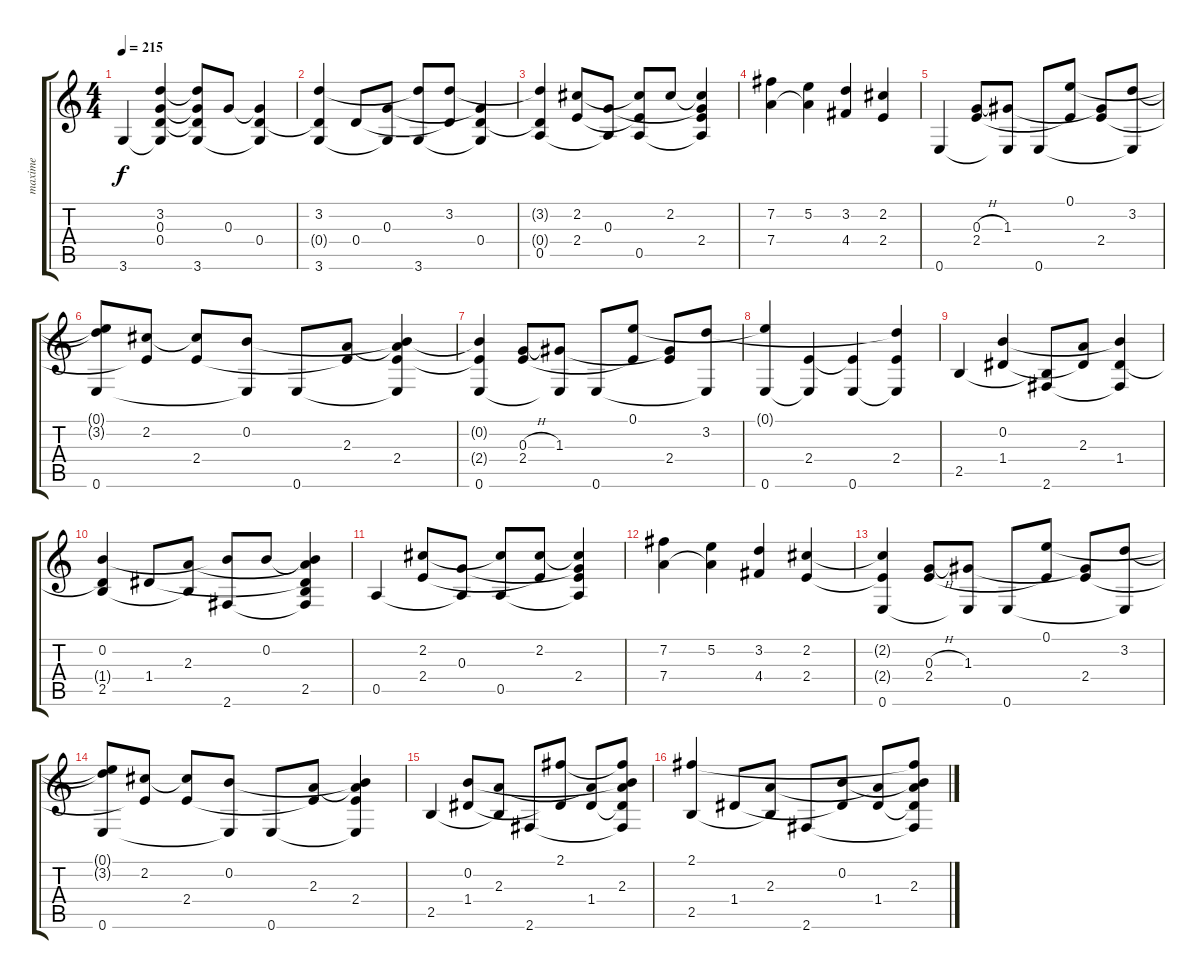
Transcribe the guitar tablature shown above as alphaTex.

\track ("maxime" "maxime") {instrument acousticguitarnylon}
\staff {score tabs}
\tuning (E4 B3 G3 D3 A2 E2) {hide}
\ts (4 4)
\tempo 215
\clef g2
\ks c
3.6.4{dy f} (3.2 0.3 0.4 3.6{t}).4 (3.2{t} 0.3{t} 0.4{t} 3.6).8 0.3.8 (0.3{t} 0.4 3.6{t}).4 |
(3.2 0.4{t} 3.6).4 0.4.8 (0.3 3.6{t}).8 (3.2{t} 3.6).8 (3.2 0.4{t}).8 (0.3{t} 0.4 3.6{t}).4 |
(3.2{t} 0.4{t} 0.5).4 (2.2 2.4).8 (0.3 0.5{t}).8 (2.2{t} 2.4{t} 0.5).8 2.2.8 (2.2{t} 0.3{t} 2.4 0.5{t}).4 |
(7.2 7.4).4 (5.2 7.4{t}).4 (3.2 4.4).4 (2.2 2.4).4 |
0.6.4 (0.3{h} 2.4).8 (1.3 0.6{t}).8 0.6.8 (0.1 2.4{t}).8 (1.3{t} 2.4).8 (3.2 0.6{t}).8 |
(0.1{t} 3.2{t} 0.6).8 (2.2 2.4{t}).8 (2.2{t} 2.4).8 (0.2 0.6{t}).8 0.6.8 (2.3 2.4{t}).8 (0.2{t} 2.3{t} 2.4 0.6{t}).4 |
(0.2{t} 2.4{t} 0.6).4 (0.3{h} 2.4).8 (1.3 0.6{t}).8 0.6.8 (0.1 2.4{t}).8 (1.3{t} 2.4).8 (3.2 0.6{t}).8 |
(0.1{t} 0.6).4 (2.4 0.6{t}).4 (2.4{t} 0.6).4 (3.2{t} 2.4 0.6{t}).4 |
2.5.4 (0.2 1.4).4 (2.5{t} 2.6).8 (2.3 1.4{t}).8 (0.2{t} 1.4 2.6{t}).4 |
(0.2 1.4{t} 2.5).4 1.4.8 (2.3 2.5{t}).8 (0.2{t} 2.6).8 0.2.8 (0.2{t} 2.3{t} 1.4{t} 2.5 2.6{t}).4 |
0.5.4 (2.2 2.4).8 (0.3 0.5{t}).8 (2.2{t} 0.5).8 (2.2 2.4{t}).8 (2.2{t} 0.3{t} 2.4 0.5{t}).4 |
(7.2 7.4).4 (5.2 7.4{t}).4 (3.2 4.4).4 (2.2 2.4).4 |
(2.2{t} 2.4{t} 0.6).4 (0.3{h} 2.4).8 (1.3 0.6{t}).8 0.6.8 (0.1 2.4{t}).8 (1.3{t} 2.4).8 (3.2 0.6{t}).8 |
(0.1{t} 3.2{t} 0.6).8 (2.2 2.4{t}).8 (2.2{t} 2.4).8 (0.2 0.6{t}).8 0.6.8 (2.3 2.4{t}).8 (0.2{t} 2.3{t} 2.4 0.6{t}).4 |
2.5.4 (0.2 1.4).8 (2.3 2.5{t}).8 2.6.8 (2.1 1.4{t}).8 (2.3{t} 1.4).8 (2.1{t} 0.2{t} 2.3 1.4{t} 2.6{t}).8 |
(2.1 2.5).4 1.4.8 (2.3 2.5{t}).8 2.6.8 (0.2 1.4{t}).8 (2.3{t} 1.4).8 (2.1{t} 0.2{t} 2.3 1.4{t} 2.6{t}).8
